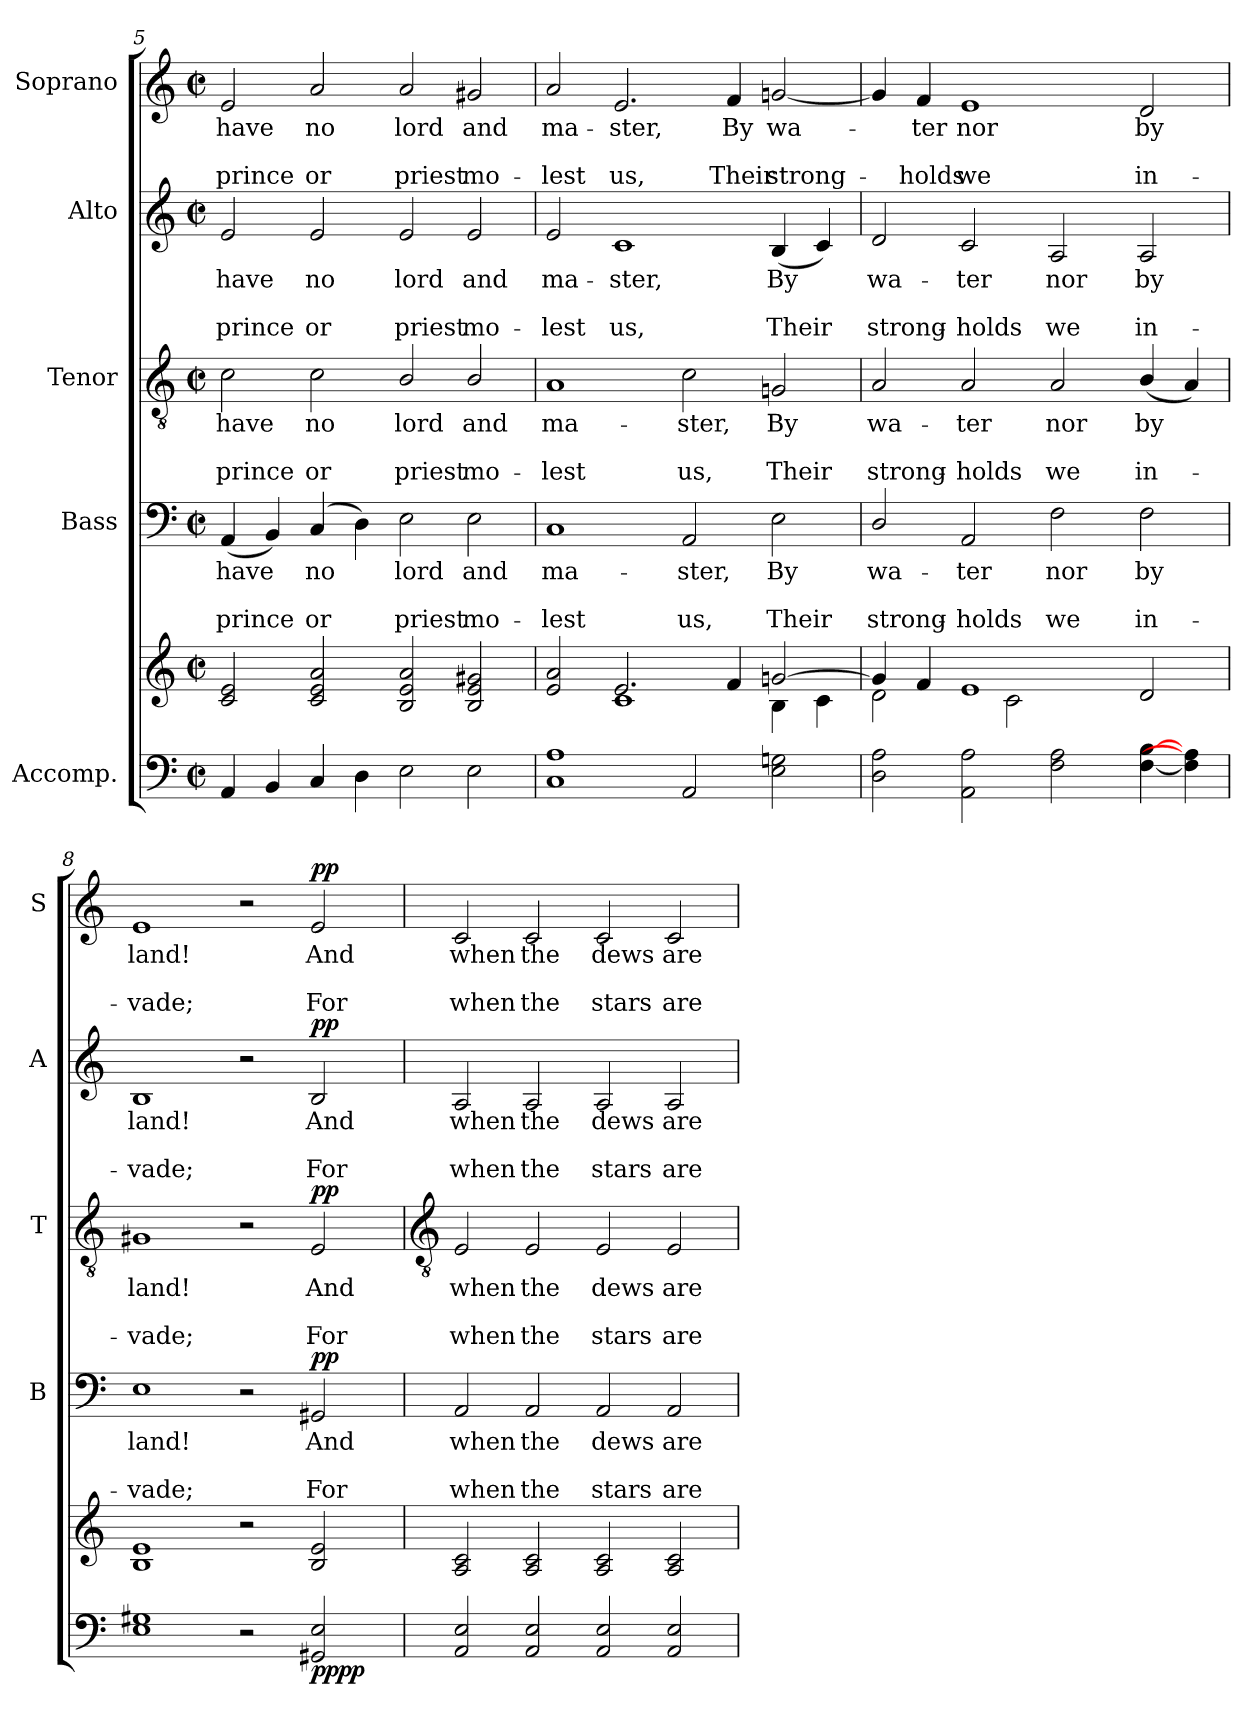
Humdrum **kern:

**kern	**kern	**dynam	**kern	**text	**text	**text	**dynam	**kern	**text	**text	**text	**dynam	**kern	**text	**text	**text	**dynam	**kern	**text	**text	**text	**dynam
*part5	*part5	*part5	*part4	*part4	*part4	*part4	*part4	*part3	*part3	*part3	*part3	*part3	*part2	*part2	*part2	*part2	*part2	*part1	*part1	*part1	*part1	*part1
*staff6	*staff5	*staff5/6	*staff4	*staff4	*staff4	*staff4	*staff4	*staff3	*staff3	*staff3	*staff3	*staff3	*staff2	*staff2	*staff2	*staff2	*staff2	*staff1	*staff1	*staff1	*staff1	*staff1
*I"Accomp.	*	*	*I"Bass	*	*	*	*	*I"Tenor	*	*	*	*	*I"Alto	*	*	*	*	*I"Soprano	*	*	*	*
*	*	*	*I'B	*	*	*	*	*I'T	*	*	*	*	*I'A	*	*	*	*	*I'S	*	*	*	*
!!LO:LB:g=z
*clefF4	*clefG2	*	*clefF4	*	*	*	*	*clefGv2	*	*	*	*	*clefG2	*	*	*	*	*clefG2	*	*	*	*
*k[]	*k[]	*	*k[]	*	*	*	*	*k[]	*	*	*	*	*k[]	*	*	*	*	*k[]	*	*	*	*
*C:	*C:	*	*C:	*	*	*	*	*C:	*	*	*	*	*C:	*	*	*	*	*C:	*	*	*	*
*M4/2	*M4/2	*	*M4/2	*	*	*	*	*M4/2	*	*	*	*	*M4/2	*	*	*	*	*M4/2	*	*	*	*
*met(c|)	*met(c|)	*	*met(c|)	*	*	*	*	*met(c|)	*	*	*	*	*met(c|)	*	*	*	*	*met(c|)	*	*	*	*
=5	=5	=5	=5	=5	=5	=5	=5	=5	=5	=5	=5	=5	=5	=5	=5	=5	=5	=5	=5	=5	=5	=5
*	*^	*	*	*	*	*	*	*	*	*	*	*	*	*	*	*	*	*	*	*	*	*
!	!	!	!	!	!LO:LY:b	!	!LO:LY:b	!	!	!LO:LY:b	!	!LO:LY:b	!	!	!LO:LY:b	!	!LO:LY:b	!	!	!LO:LY:b	!	!LO:LY:b	!
4AA	2c/ 2e/	0ryy	.	(<4AA	have	.	prince	.	2c	have	.	prince	.	2e	have	.	prince	.	2e	have	.	prince	.
4BB	.	.	.	4BB)	.	.	.	.	.	.	.	.	.	.	.	.	.	.	.	.	.	.	.
!	!	!	!	!	!LO:LY:b	!	!LO:LY:b	!	!	!LO:LY:b	!	!LO:LY:b	!	!	!LO:LY:b	!	!LO:LY:b	!	!	!LO:LY:b	!	!LO:LY:b	!
4C	2c/ 2e/ 2a/	.	.	(<4C	no	.	or	.	2c	no	.	or	.	2e	no	.	or	.	2a	no	.	or	.
4D	.	.	.	4D)	.	.	.	.	.	.	.	.	.	.	.	.	.	.	.	.	.	.	.
!	!	!	!	!	!LO:LY:b	!	!LO:LY:b	!	!	!LO:LY:b	!	!LO:LY:b	!	!	!LO:LY:b	!	!LO:LY:b	!	!	!LO:LY:b	!	!LO:LY:b	!
2E	2B/ 2e/ 2a/	.	.	2E	lord	.	priest	.	2B/	lord	.	priest	.	2e	lord	.	priest	.	2a	lord	.	priest	.
!	!	!	!	!	!LO:LY:b	!	!LO:LY:b	!	!	!LO:LY:b	!	!LO:LY:b	!	!	!LO:LY:b	!	!LO:LY:b	!	!	!LO:LY:b	!	!LO:LY:b	!
2E	2B/ 2e/ 2g#X/	.	.	2E	and	.	mo-	.	2B/	and	.	mo-	.	2e	and	.	mo-	.	2g#X	and	.	mo-	.
=6	=6	=6	=6	=6	=6	=6	=6	=6	=6	=6	=6	=6	=6	=6	=6	=6	=6	=6	=6	=6	=6	=6	=6
!	!	!	!	!	!LO:LY:b	!	!LO:LY:b	!	!	!LO:LY:b	!	!LO:LY:b	!	!	!LO:LY:b	!	!LO:LY:b	!	!	!LO:LY:b	!	!LO:LY:b	!
1C 1A	2e/ 2a/	2ryy	.	1C	-ma-	.	-lest	.	1A	-ma-	.	-lest	.	2e	-ma-	.	-lest	.	2a	-ma-	.	-lest	.
!	!	!	!	!	!	!	!	!	!	!	!	!	!	!	!LO:LY:b	!	!LO:LY:b	!	!	!LO:LY:b	!	!LO:LY:b	!
.	2.e/	1c\	.	.	.	.	.	.	.	.	.	.	.	1c	ster,	.	us,	.	2.e	ster,	.	us,	.
!	!	!	!	!	!LO:LY:b	!	!LO:LY:b	!	!	!LO:LY:b	!	!LO:LY:b	!	!	!	!	!	!	!	!	!	!	!
2AA	.	.	.	2AA	ster,	.	us,	.	2c	ster,	.	us,	.	.	.	.	.	.	.	.	.	.	.
!	!	!	!	!	!	!	!	!	!	!	!	!	!	!	!	!	!	!	!	!LO:LY:b	!	!LO:LY:b	!
.	4f/	.	.	.	.	.	.	.	.	.	.	.	.	.	.	.	.	.	4f	By	.	Their	.
!	!	!	!	!	!LO:LY:b	!	!LO:LY:b	!	!	!LO:LY:b	!	!LO:LY:b	!	!	!LO:LY:b	!	!LO:LY:b	!	!	!LO:LY:b	!	!LO:LY:b	!
2E 2Gn	[2gn/	4B\	.	2E	By	.	Their	.	2Gn	By	.	Their	.	(<4B	By	.	Their	.	[2gn	wa-	.	strong-	.
.	.	4c\	.	.	.	.	.	.	.	.	.	.	.	4c)	.	.	.	.	.	.	.	.	.
=7	=7	=7	=7	=7	=7	=7	=7	=7	=7	=7	=7	=7	=7	=7	=7	=7	=7	=7	=7	=7	=7	=7	=7
!	!	!	!	!	!LO:LY:b	!	!LO:LY:b	!	!	!LO:LY:b	!	!LO:LY:b	!	!	!LO:LY:b	!	!LO:LY:b	!	!	!	!	!	!
2D\ 2A\	4g/]	2d\	.	2D/	wa-	.	-strong-	.	2A	wa-	.	-strong-	.	2d	wa-	.	-strong-	.	4g]	.	.	.	.
!	!	!	!	!	!	!	!	!	!	!	!	!	!	!	!	!	!	!	!	!LO:LY:b	!	!LO:LY:b	!
.	4f/	.	.	.	.	.	.	.	.	.	.	.	.	.	.	.	.	.	4f	ter	.	holds	.
!	!	!	!	!	!LO:LY:b	!	!LO:LY:b	!	!	!LO:LY:b	!	!LO:LY:b	!	!	!LO:LY:b	!	!LO:LY:b	!	!	!LO:LY:b	!	!LO:LY:b	!
2AA 2A	1e/	4ryy	.	2AA	-ter	.	holds	.	2A	-ter	.	holds	.	2c	-ter	.	holds	.	1e	nor	.	we	.
.	.	2c\	.	.	.	.	.	.	.	.	.	.	.	.	.	.	.	.	.	.	.	.	.
!	!	!	!	!	!LO:LY:b	!	!LO:LY:b	!	!	!LO:LY:b	!	!LO:LY:b	!	!	!LO:LY:b	!	!LO:LY:b	!	!	!	!	!	!
2F 2A	.	.	.	2F	nor	.	we	.	2A	nor	.	we	.	2A	nor	.	we	.	.	.	.	.	.
.	.	2.ryy	.	.	.	.	.	.	.	.	.	.	.	.	.	.	.	.	.	.	.	.	.
!	!	!	!	!	!LO:LY:b	!	!LO:LY:b	!	!	!LO:LY:b	!	!LO:LY:b	!	!	!LO:LY:b	!	!LO:LY:b	!	!	!LO:LY:b	!	!LO:LY:b	!
[4F [4B	2d/	.	.	2F	by	.	in-	.	(<4B/	by	.	in-	.	2A	by	.	in-	.	2d	by	.	in-	.
4F] 4A]	.	.	.	.	.	.	.	.	4A)	.	.	.	.	.	.	.	.	.	.	.	.	.	.
=8	=8	=8	=8	=8	=8	=8	=8	=8	=8	=8	=8	=8	=8	=8	=8	=8	=8	=8	=8	=8	=8	=8	=8
!	!	!	!	!	!LO:LY:b	!	!LO:LY:b	!	!	!LO:LY:b	!	!LO:LY:b	!	!	!LO:LY:b	!	!LO:LY:b	!	!	!LO:LY:b	!	!LO:LY:b	!
1E 1G#X	1B/ 1e/	1..ryy	.	1E	-land!	.	vade;	.	1G#X	land!	.	vade;	.	1B	-land!	.	vade;	.	1e	-land!	.	vade;	.
2r	2r	.	.	2r	.	.	.	.	2r	.	.	.	.	2r	.	.	.	.	2r	.	.	.	.
!	!	!	!LO:DY:b=2	!	!LO:LY:b	!	!LO:LY:b	!	!	!LO:LY:b	!	!LO:LY:b	!	!	!LO:LY:b	!	!LO:LY:b	!	!	!LO:LY:b	!	!LO:LY:b	!
!	!	!	!LO:DY:n=1:b	!	!	!	!	!LO:DY:b	!	!	!	!	!LO:DY:b	!	!	!	!	!LO:DY:b	!	!	!	!	!LO:DY:b
2GG#X 2E	2B/ 2e/	.	pp pp	2GG#X	And	.	For	pp	2E	And	.	For	pp	2B	And	.	For	pp	2e	And	.	For	pp
.	.	4ryy	.	.	.	.	.	.	.	.	.	.	.	.	.	.	.	.	.	.	.	.	.
!!LO:LB:g=z
=9	=9	=9	=9	=9	=9	=9	=9	=9	=9	=9	=9	=9	=9	=9	=9	=9	=9	=9	=9	=9	=9	=9	=9
*	*	*	*	*	*	*	*	*	*clefGv2	*	*	*	*	*	*	*	*	*	*	*	*	*	*
!	!	!	!	!	!LO:LY:b	!	!LO:LY:b	!	!	!LO:LY:b	!	!LO:LY:b	!	!	!LO:LY:b	!	!LO:LY:b	!	!	!LO:LY:b	!	!LO:LY:b	!
2AA 2E	2A/ 2c/	0ryy	.	2AA	when	.	when	.	2E	when	.	when	.	2A	when	.	when	.	2c	when	.	when	.
!	!	!	!	!	!LO:LY:b	!	!LO:LY:b	!	!	!LO:LY:b	!	!LO:LY:b	!	!	!LO:LY:b	!	!LO:LY:b	!	!	!LO:LY:b	!	!LO:LY:b	!
2AA 2E	2A/ 2c/	.	.	2AA	the	.	the	.	2E	the	.	the	.	2A	the	.	the	.	2c	the	.	the	.
!	!	!	!	!	!LO:LY:b	!	!LO:LY:b	!	!	!LO:LY:b	!	!LO:LY:b	!	!	!LO:LY:b	!	!LO:LY:b	!	!	!LO:LY:b	!	!LO:LY:b	!
2AA 2E	2A/ 2c/	.	.	2AA	dews	.	stars	.	2E	dews	.	stars	.	2A	dews	.	stars	.	2c	dews	.	stars	.
!	!	!	!	!	!LO:LY:b	!	!LO:LY:b	!	!	!LO:LY:b	!	!LO:LY:b	!	!	!LO:LY:b	!	!LO:LY:b	!	!	!LO:LY:b	!	!LO:LY:b	!
2AA 2E	2A/ 2c/	.	.	2AA	are	.	are	.	2E	are	.	are	.	2A	are	.	are	.	2c	are	.	are	.
*	*v	*v	*	*	*	*	*	*	*	*	*	*	*	*	*	*	*	*	*	*	*	*	*
=	=	=	=	=	=	=	=	=	=	=	=	=	=	=	=	=	=	=	=	=	=	=
*-	*-	*-	*-	*-	*-	*-	*-	*-	*-	*-	*-	*-	*-	*-	*-	*-	*-	*-	*-	*-	*-	*-
